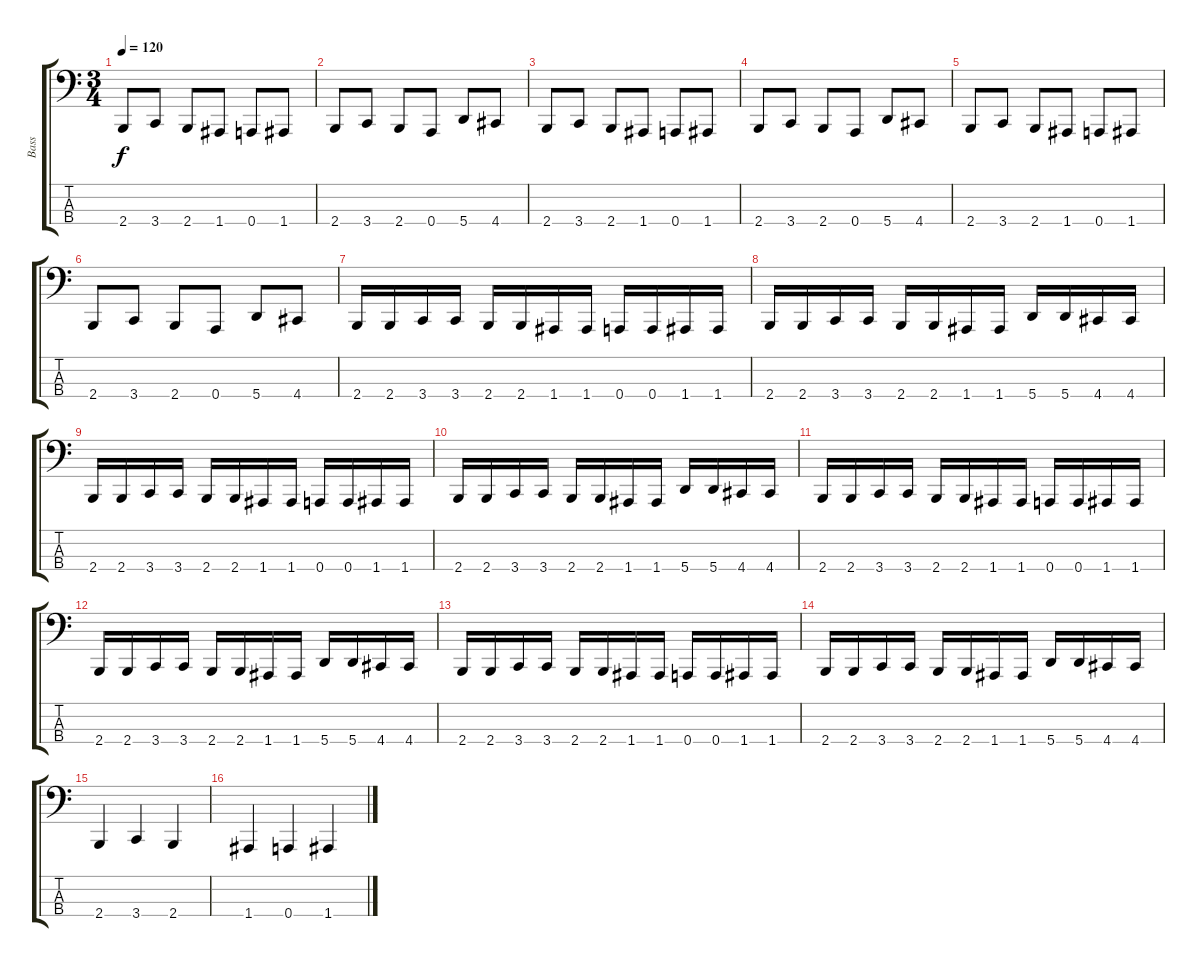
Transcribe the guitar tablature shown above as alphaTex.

\track ("Bass" "Bass") {instrument electricbassfinger}
\staff {score tabs}
\tuning (C2 G1 D1 A0) {hide}
\ts (3 4)
\tempo 120
\clef f4
\ks c
2.4.8{dy f} 3.4.8 2.4.8 1.4.8 0.4.8 1.4.8 |
2.4.8 3.4.8 2.4.8 0.4.8 5.4.8 4.4.8 |
2.4.8 3.4.8 2.4.8 1.4.8 0.4.8 1.4.8 |
2.4.8 3.4.8 2.4.8 0.4.8 5.4.8 4.4.8 |
2.4.8 3.4.8 2.4.8 1.4.8 0.4.8 1.4.8 |
2.4.8 3.4.8 2.4.8 0.4.8 5.4.8 4.4.8 |
2.4.16 2.4.16 3.4.16 3.4.16 2.4.16 2.4.16 1.4.16 1.4.16 0.4.16 0.4.16 1.4.16 1.4.16 |
2.4.16 2.4.16 3.4.16 3.4.16 2.4.16 2.4.16 1.4.16 1.4.16 5.4.16 5.4.16 4.4.16 4.4.16 |
2.4.16 2.4.16 3.4.16 3.4.16 2.4.16 2.4.16 1.4.16 1.4.16 0.4.16 0.4.16 1.4.16 1.4.16 |
2.4.16 2.4.16 3.4.16 3.4.16 2.4.16 2.4.16 1.4.16 1.4.16 5.4.16 5.4.16 4.4.16 4.4.16 |
2.4.16 2.4.16 3.4.16 3.4.16 2.4.16 2.4.16 1.4.16 1.4.16 0.4.16 0.4.16 1.4.16 1.4.16 |
2.4.16 2.4.16 3.4.16 3.4.16 2.4.16 2.4.16 1.4.16 1.4.16 5.4.16 5.4.16 4.4.16 4.4.16 |
2.4.16 2.4.16 3.4.16 3.4.16 2.4.16 2.4.16 1.4.16 1.4.16 0.4.16 0.4.16 1.4.16 1.4.16 |
2.4.16 2.4.16 3.4.16 3.4.16 2.4.16 2.4.16 1.4.16 1.4.16 5.4.16 5.4.16 4.4.16 4.4.16 |
2.4.4 3.4.4 2.4.4 |
1.4.4 0.4.4 1.4.4
